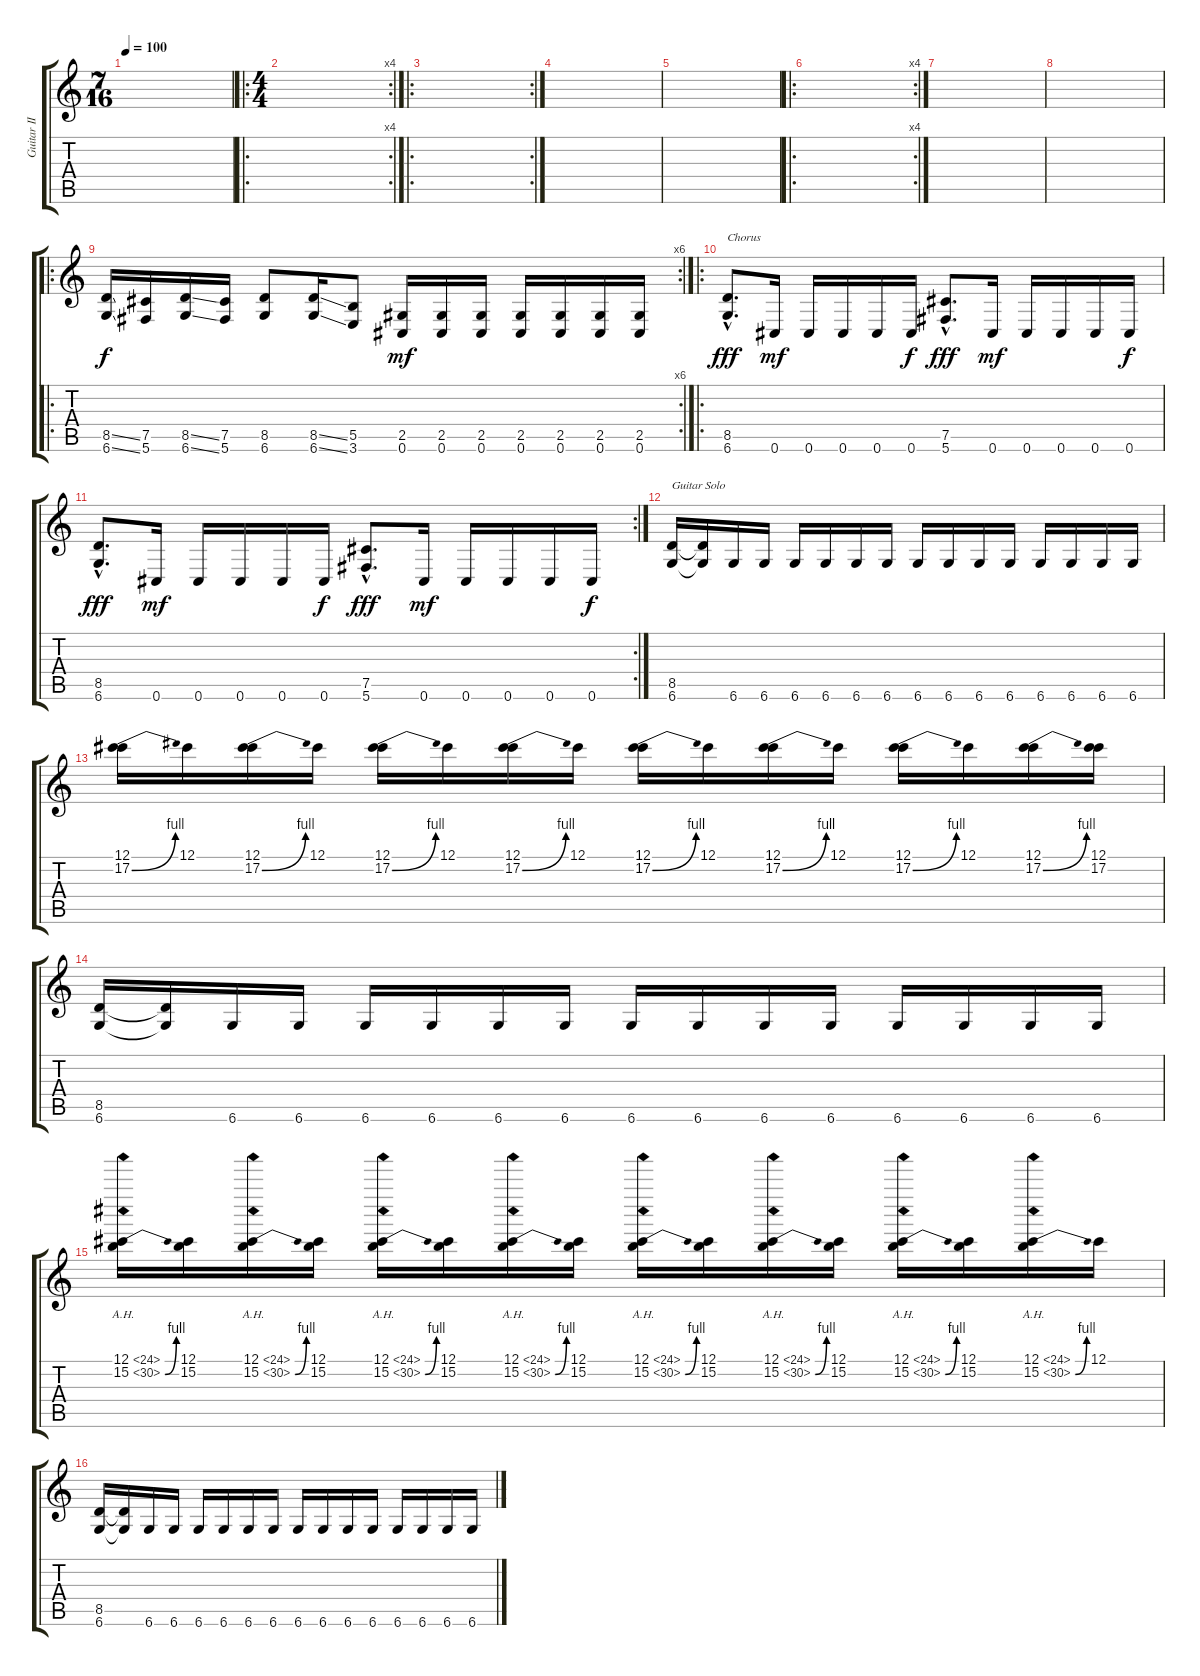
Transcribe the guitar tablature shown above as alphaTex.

\track ("Guitar II" "Guitar II") {instrument distortionguitar}
\staff {score tabs}
\tuning (Db4 Ab3 E3 B2 Gb2 Db2) {hide}
\ts (7 16)
\tempo 100
\clef g2
\ks c
|
\ro
\rc 4
\ts (4 4)
|
\ro
\rc 2
|
|
|
\ro
\rc 4
|
|
|
\ro
\rc 6
(8.5{ss} 6.6{ss}).16 (7.5 5.6).16 (8.5{ss} 6.6{ss}).16 (7.5 5.6).16 (8.5 6.6).8 (8.5{ss} 6.6{ss}).16 (5.5 3.6).8 (2.5 0.6).16{dy mf} (2.5 0.6).16 (2.5 0.6).16 (2.5 0.6).16 (2.5 0.6).16 (2.5 0.6).16 (2.5 0.6).16 |
\ro
(8.5{hac} 6.6{hac}).8{d txt "Chorus" dy fff} 0.6.16{dy mf} 0.6.16 0.6.16 0.6.16 0.6.16{dy f} (7.5{hac} 5.6{hac}).8{d dy fff} 0.6.16{dy mf} 0.6.16 0.6.16 0.6.16 0.6.16{dy f} |
\rc 2
(8.5{hac} 6.6{hac}).8{d dy fff} 0.6.16{dy mf} 0.6.16 0.6.16 0.6.16 0.6.16{dy f} (7.5{hac} 5.6{hac}).8{d dy fff} 0.6.16{dy mf} 0.6.16 0.6.16 0.6.16 0.6.16{dy f} |
(8.5 6.6).16{txt "Guitar Solo"} (8.5{t} 6.6{t}).16 6.6.16 6.6.16 6.6.16 6.6.16 6.6.16 6.6.16 6.6.16 6.6.16 6.6.16 6.6.16 6.6.16 6.6.16 6.6.16 6.6.16 |
(12.1 17.2{be (bend 0 0 60 4)}).16 12.1.16 (12.1 17.2{be (bend 0 0 60 4)}).16 12.1.16 (12.1 17.2{be (bend 0 0 60 4)}).16 12.1.16 (12.1 17.2{be (bend 0 0 60 4)}).16 12.1.16 (12.1 17.2{be (bend 0 0 60 4)}).16 12.1.16 (12.1 17.2{be (bend 0 0 60 4)}).16 12.1.16 (12.1 17.2{be (bend 0 0 60 4)}).16 12.1.16 (12.1 17.2{be (bend 0 0 60 4)}).16 (12.1 17.2).16 |
(8.5 6.6).16 (8.5{t} 6.6{t}).16 6.6.16 6.6.16 6.6.16 6.6.16 6.6.16 6.6.16 6.6.16 6.6.16 6.6.16 6.6.16 6.6.16 6.6.16 6.6.16 6.6.16 |
(12.1{ah 12} 15.2{be (bend 0 0 60 4) ah 15}).16 (12.1 15.2).16 (12.1{ah 12} 15.2{be (bend 0 0 60 4) ah 15}).16 (12.1 15.2).16 (12.1{ah 12} 15.2{be (bend 0 0 60 4) ah 15}).16 (12.1 15.2).16 (12.1{ah 12} 15.2{be (bend 0 0 60 4) ah 15}).16 (12.1 15.2).16 (12.1{ah 12} 15.2{be (bend 0 0 60 4) ah 15}).16 (12.1 15.2).16 (12.1{ah 12} 15.2{be (bend 0 0 60 4) ah 15}).16 (12.1 15.2).16 (12.1{ah 12} 15.2{be (bend 0 0 60 4) ah 15}).16 (12.1 15.2).16 (12.1{ah 12} 15.2{be (bend 0 0 60 4) ah 15}).16 12.1.16 |
(8.5 6.6).16 (8.5{t} 6.6{t}).16 6.6.16 6.6.16 6.6.16 6.6.16 6.6.16 6.6.16 6.6.16 6.6.16 6.6.16 6.6.16 6.6.16 6.6.16 6.6.16 6.6.16
